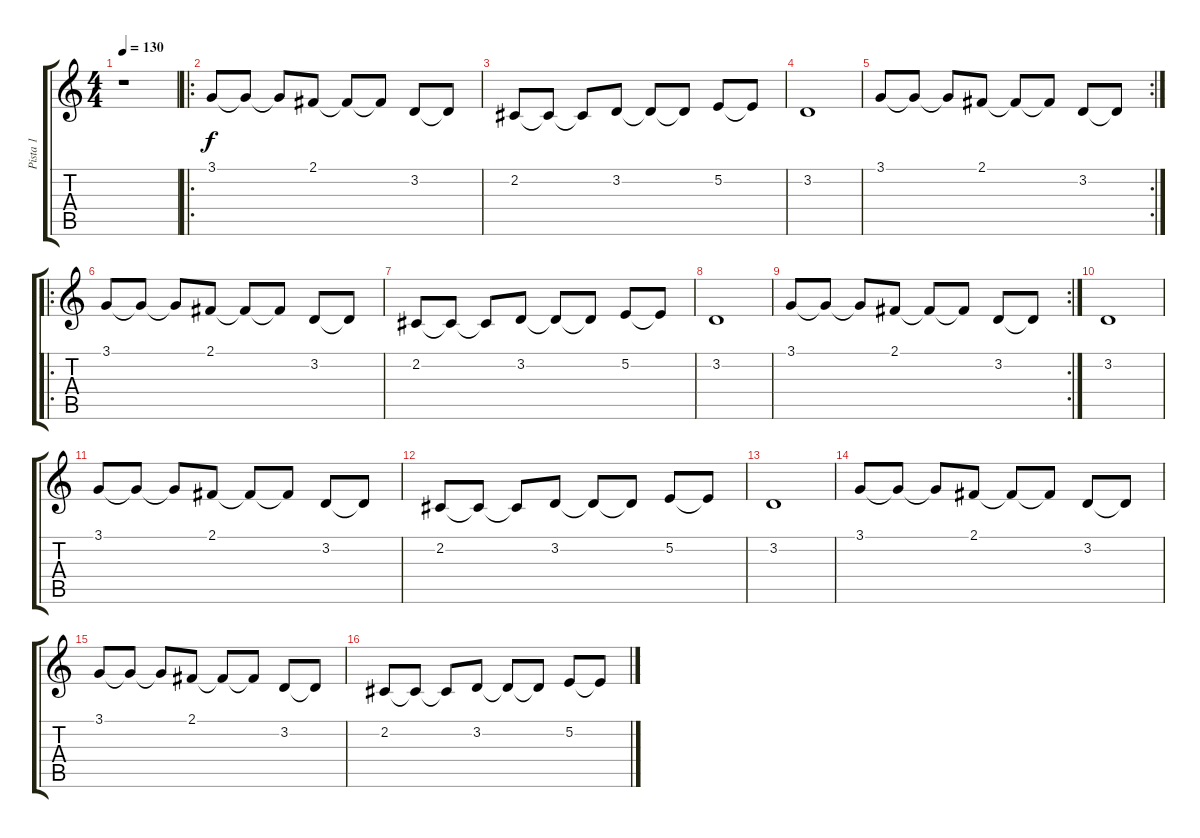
\track ("Pista 1" "Pista 1") {instrument brightacousticpiano}
\staff {score tabs}
\tuning (E4 B3 G3 D3 A2 E2) {hide}
\ts (4 4)
\tempo 130
\clef g2
\ks c
r.1{dy f} |
\ro
3.1.8 3.1{t}.8 3.1{t}.8 2.1.8 2.1{t}.8 2.1{t}.8 3.2.8 3.2{t}.8 |
2.2.8 2.2{t}.8 2.2{t}.8 3.2.8 3.2{t}.8 3.2{t}.8 5.2.8 5.2{t}.8 |
3.2.1 |
\rc 2
3.1.8 3.1{t}.8 3.1{t}.8 2.1.8 2.1{t}.8 2.1{t}.8 3.2.8 3.2{t}.8 |
\ro
3.1.8 3.1{t}.8 3.1{t}.8 2.1.8 2.1{t}.8 2.1{t}.8 3.2.8 3.2{t}.8 |
2.2.8 2.2{t}.8 2.2{t}.8 3.2.8 3.2{t}.8 3.2{t}.8 5.2.8 5.2{t}.8 |
3.2.1 |
\rc 2
3.1.8 3.1{t}.8 3.1{t}.8 2.1.8 2.1{t}.8 2.1{t}.8 3.2.8 3.2{t}.8 |
3.2.1 |
3.1.8 3.1{t}.8 3.1{t}.8 2.1.8 2.1{t}.8 2.1{t}.8 3.2.8 3.2{t}.8 |
2.2.8 2.2{t}.8 2.2{t}.8 3.2.8 3.2{t}.8 3.2{t}.8 5.2.8 5.2{t}.8 |
3.2.1 |
3.1.8 3.1{t}.8 3.1{t}.8 2.1.8 2.1{t}.8 2.1{t}.8 3.2.8 3.2{t}.8 |
3.1.8 3.1{t}.8 3.1{t}.8 2.1.8 2.1{t}.8 2.1{t}.8 3.2.8 3.2{t}.8 |
2.2.8 2.2{t}.8 2.2{t}.8 3.2.8 3.2{t}.8 3.2{t}.8 5.2.8 5.2{t}.8
